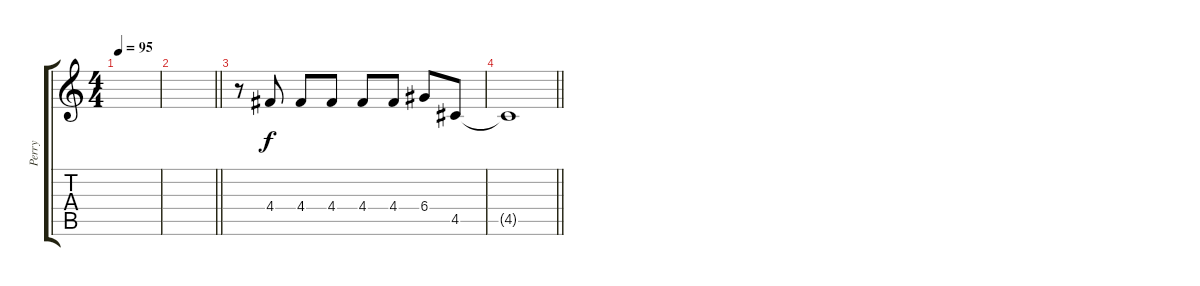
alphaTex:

\track ("Perry" "Perry") {instrument overdrivenguitar}
\staff {score tabs}
\tuning (E4 B3 G3 D3 A2 E2) {hide}
\ts (4 4)
\tempo 95
\clef g2
\ks c
|
\barLineRight lightlight
|
r.8 4.4.8 4.4.8 4.4.8 4.4.8 4.4.8 6.4.8 4.5.8 |
\barLineRight lightlight
4.5{t}.1
